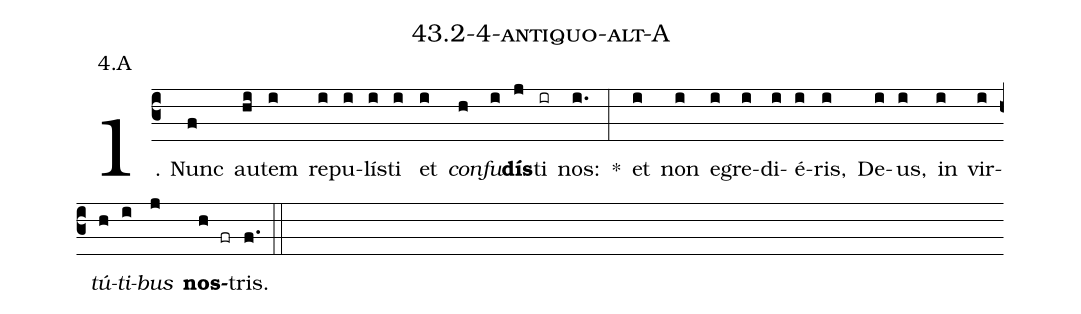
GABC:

name: 43.2-4-antiquo-alt-A;
annotation: 4.A;
%%
(c3)1. Nunc(f) au(hi)tem(i) re(i)pu(i)lís(i)ti(i) et(i) <i>con</i>(h)<i>fu</i>(i)<b>dís</b>(j)ti(ir) nos:(i.) *(:) et(i) non(i) e(i)gre(i)di(i)é(i)ris,(i) De(i)us,(i) in(i) vir(i)<i>tú</i>(h)<i>ti</i>(i)<i>bus</i>(j) <b>nos</b>(h fr)tris.(f.) (::)
